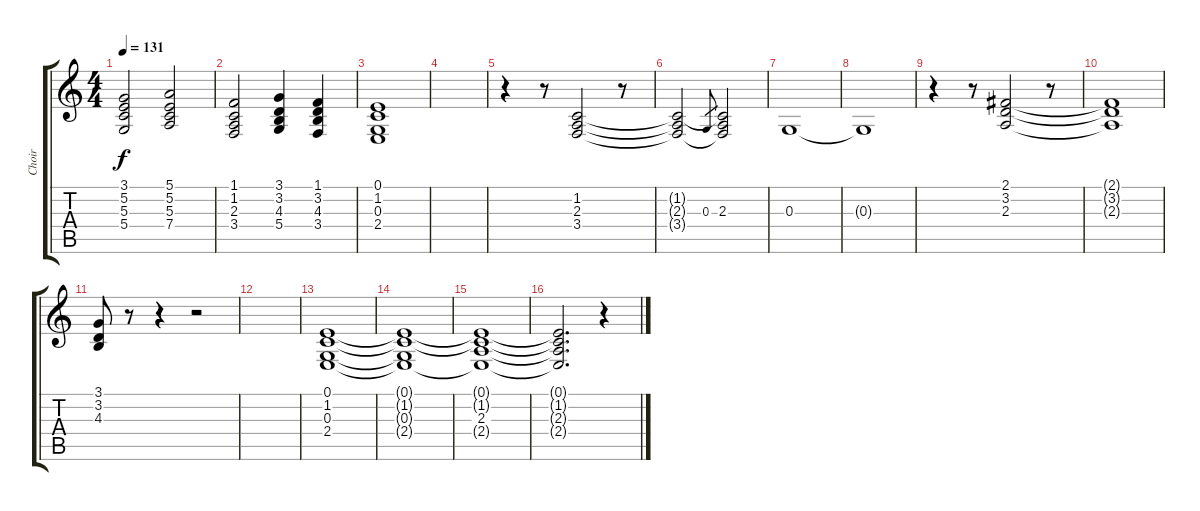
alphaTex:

\track ("Choir" "Choir") {instrument choiraahs}
\staff {score tabs}
\tuning (E4 B3 G3 D3 A2 E2) {hide}
\ts (4 4)
\tempo 131
\clef g2
\ks c
(3.1 5.2 5.3 5.4).2{dy f} (5.1 5.2 5.3 7.4).2 |
(1.1 1.2 2.3 3.4).2 (3.1 3.2 4.3 5.4).4 (1.1 3.2 4.3 3.4).4 |
(0.1 1.2 0.3 2.4).1 |
|
r.4 r.8 (1.2 2.3 3.4).2 r.8 |
(1.2{t} 2.3{t} 3.4{t}).2 0.3.8{gr} (1.2{t} 2.3 3.4{t}).2 |
0.3.1 |
0.3{t}.1 |
r.4 r.8 (2.1 3.2 2.3).2 r.8 |
(2.1{t} 3.2{t} 2.3{t}).1 |
(3.1 3.2 4.3).8 r.8 r.4 r.2 |
|
(0.1 1.2 0.3 2.4).1 |
(0.1{t} 1.2{t} 0.3{t} 2.4{t}).1 |
(0.1{t} 1.2{t} 2.3 2.4{t}).1 |
(0.1{t} 1.2{t} 2.3{t} 2.4{t}).2{d} r.4
